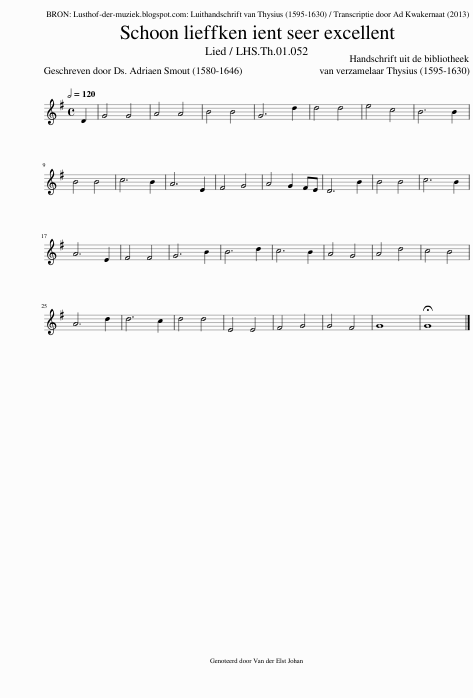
X:1
L:1/8
Q:1/2=120
M:4/4
I:linebreak $
K:G
U:s=!stemless!
V:1 treble
V:1
 D2 | G4 G4 | A4 A4 | B4 B4 | G6 d2 | %5
 d4 d4 | e4 c4 | B6 B2 |$ B4 B4 | c6 B2 | %10
 A6 E2 | F4 G4 | A4 G2 FE | D6 B2 | B4 B4 | %15
 c6 B2 |$ A6 E2 | F4 F4 | G6 B2 | B6 d2 | %20
 c6 B2 | A4 G4 | A4 d4 | c4 B4 |$ A6 d2 | %25
 d6 c2 | d4 d4 | E4 E4 | F4 G4 | G4 F4 | %30
 sG8 | !fermata!sG8 |] %32
